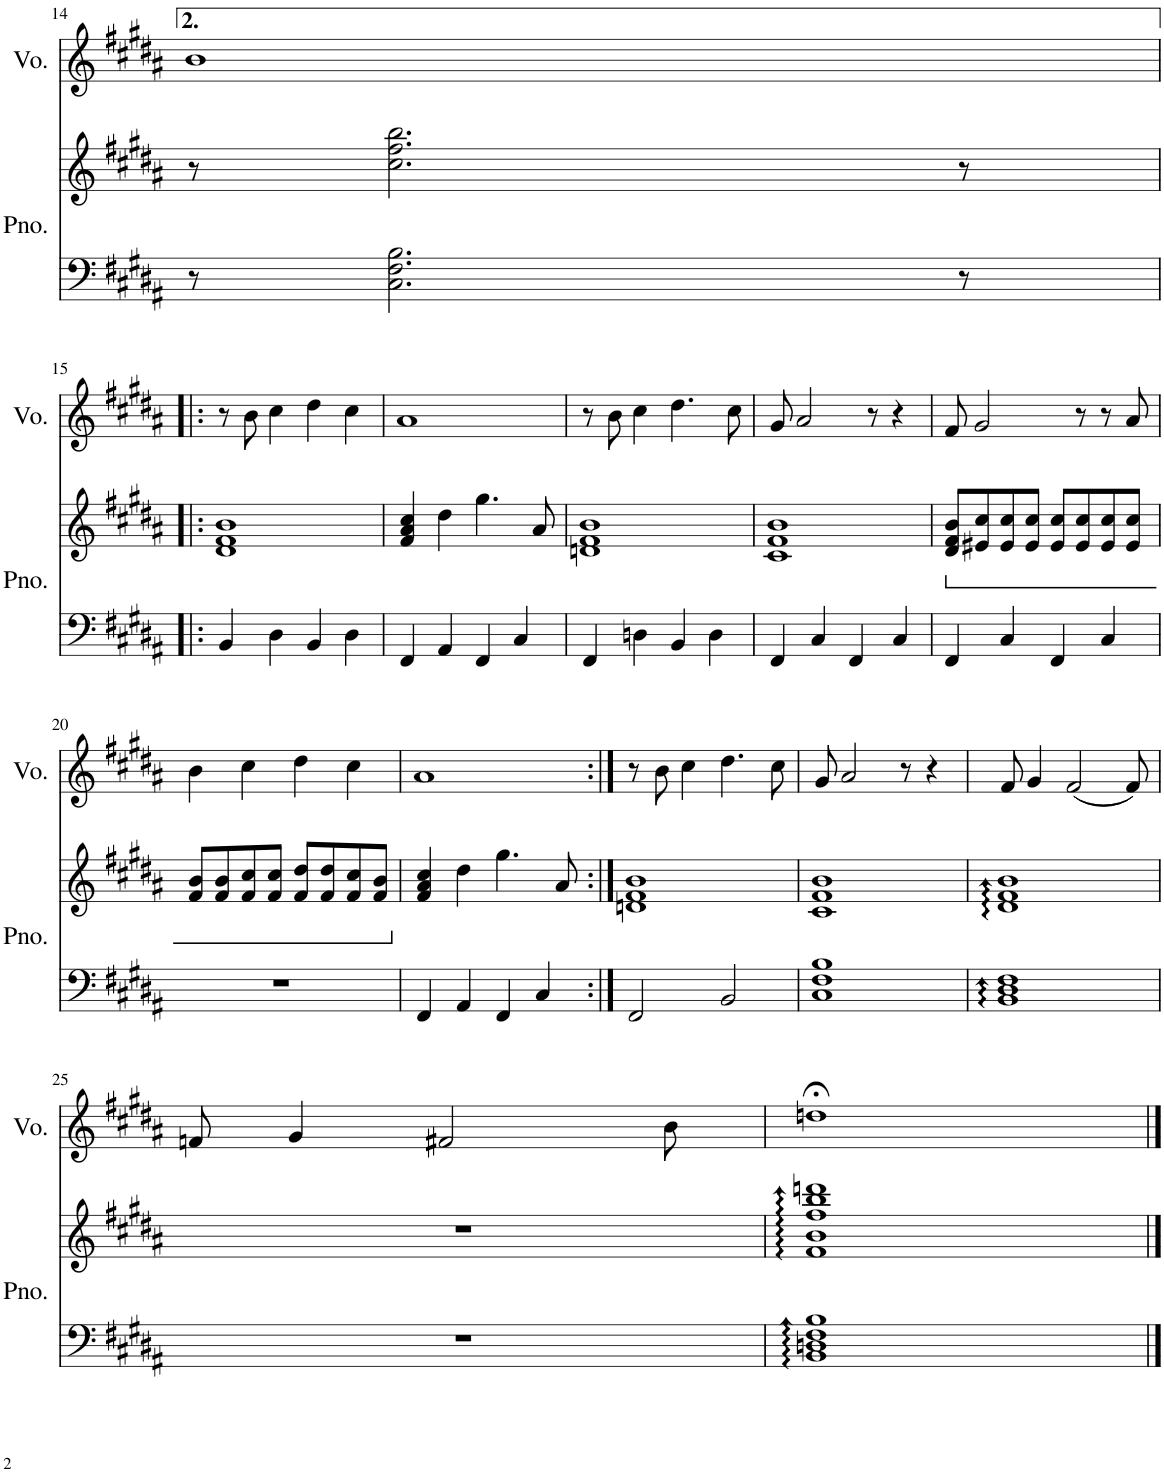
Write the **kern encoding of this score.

**kern	**kern	**kern
*part2	*part2	*part1
*staff3	*staff2	*staff1
*I"Piano	*	*I"Voice
*I'Pno.	*	*I'Vo.
!!LO:PB:g=z
*clefF4	*clefG2	*clefG2
*k[f#c#g#d#a#]	*k[f#c#g#d#a#]	*k[f#c#g#d#a#]
*M4/4	*M4/4	*M4/4
=14	=14	=14
8r	8r	1b
2.C#\ 2.F#\ 2.B\	2.cc#\ 2.ff#\ 2.bb\	.
8r	8r	.
!!LO:LB:g=z
=15!|:	=15!|:	=15!|:
4BB/	1d# 1f# 1b	8r
.	.	8b\
4D#\	.	4cc#\
4BB/	.	4dd#\
4D#\	.	4cc#\
=16	=16	=16
4FF#/	4f#/ 4a#/ 4cc#/	1a#
4AA#/	4dd#\	.
4FF#/	4.gg#\	.
4C#/	.	.
.	8a#/	.
=17	=17	=17
4FF#/	1dn 1f# 1b	8r
.	.	8b\
4Dn\	.	4cc#\
4BB/	.	4.dd#\
4D\	.	.
.	.	8cc#\
=18	=18	=18
4FF#/	1c# 1f# 1b	8g#/
.	.	2a#/
4C#/	.	.
4FF#/	.	.
.	.	8r
4C#/	.	4r
=19	=19	=19
*	*ped	*
4FF#/	8d#/ 8f#/ 8b/L	8f#/
.	8e#X/ 8cc#/	2g#/
4C#/	8e#/ 8cc#/	.
.	8e#/ 8cc#/J	.
4FF#/	8e#/ 8cc#/L	.
.	8e#/ 8cc#/	8r
4C#/	8e#/ 8cc#/	8r
.	8e#/ 8cc#/J	8a#/
!!LO:LB:g=z
=20	=20	=20
1r	8f#/ 8b/L	4b\
.	8f#/ 8b/	.
.	8f#/ 8cc#/	4cc#\
.	8f#/ 8cc#/J	.
.	8f#/ 8dd#/L	4dd#\
.	8f#/ 8dd#/	.
.	8f#/ 8cc#/	4cc#\
.	8f#/ 8b/J	.
=21	=21	=21
*	*Xped	*
4FF#/	4f#/ 4a#/ 4cc#/	1a#
4AA#/	4dd#\	.
4FF#/	4.gg#\	.
4C#/	.	.
.	8a#/	.
=22:|!	=22:|!	=22:|!
2FF#/	1dn 1f# 1b	8r
.	.	8b\
.	.	4cc#\
2BB/	.	4.dd#\
.	.	8cc#\
=23	=23	=23
1C# 1F# 1B	1c# 1f# 1b	8g#/
.	.	2a#/
.	.	8r
.	.	4r
=24	=24	=24
1BB:: 1D#:: 1F#::	1d# 1f# 1b	8f#/
.	.	4g#/
.	.	((2f#/
.	.	8f#/))
!!LO:LB:g=z
=25	=25	=25
1r	1r	8fn/
.	.	4g#/
.	.	2f#X/
.	.	8b\
=26	=26	=26
1BB:: 1Dn:: 1F#:: 1B::	1f# 1b 1ff# 1bb 1dddn	1ddn;<
==	==	==
*-	*-	*-
